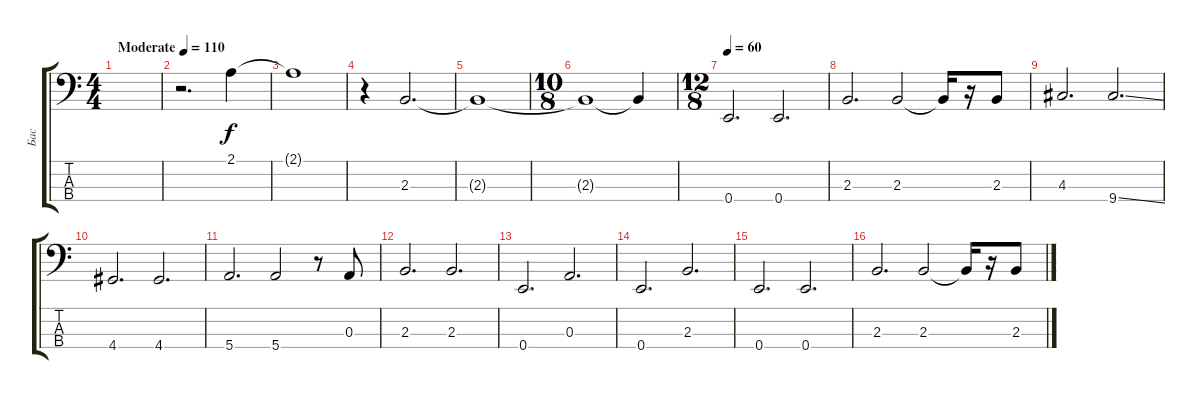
\track ("Бас" "Бас") {instrument electricbassfinger}
\staff {score tabs}
\tuning (G2 D2 A1 E1) {hide}
\ts (4 4)
\tempo (110 "Moderate")
\clef f4
\ks c
|
r.2{d} 2.1.4 |
2.1{t}.1 |
r.4 2.3.2{d volume 0} |
2.3{t}.1 |
\ts (10 8)
2.3{t}.1 2.3{t}.4 |
\ts (12 8)
\tempo 60
0.4.2{d volume 13} 0.4.2{d} |
2.3.2{d} 2.3.2 2.3{t}.16 r.16 2.3.8 |
4.3.2{d} 9.4{ss}.2{d} |
4.4.2{d} 4.4.2{d} |
5.4.2{d} 5.4.2 r.8 0.3.8 |
2.3.2{d} 2.3.2{d} |
0.4.2{d} 0.3.2{d} |
0.4.2{d} 2.3.2{d} |
0.4.2{d} 0.4.2{d} |
2.3.2{d} 2.3.2 2.3{t}.16 r.16 2.3.8
